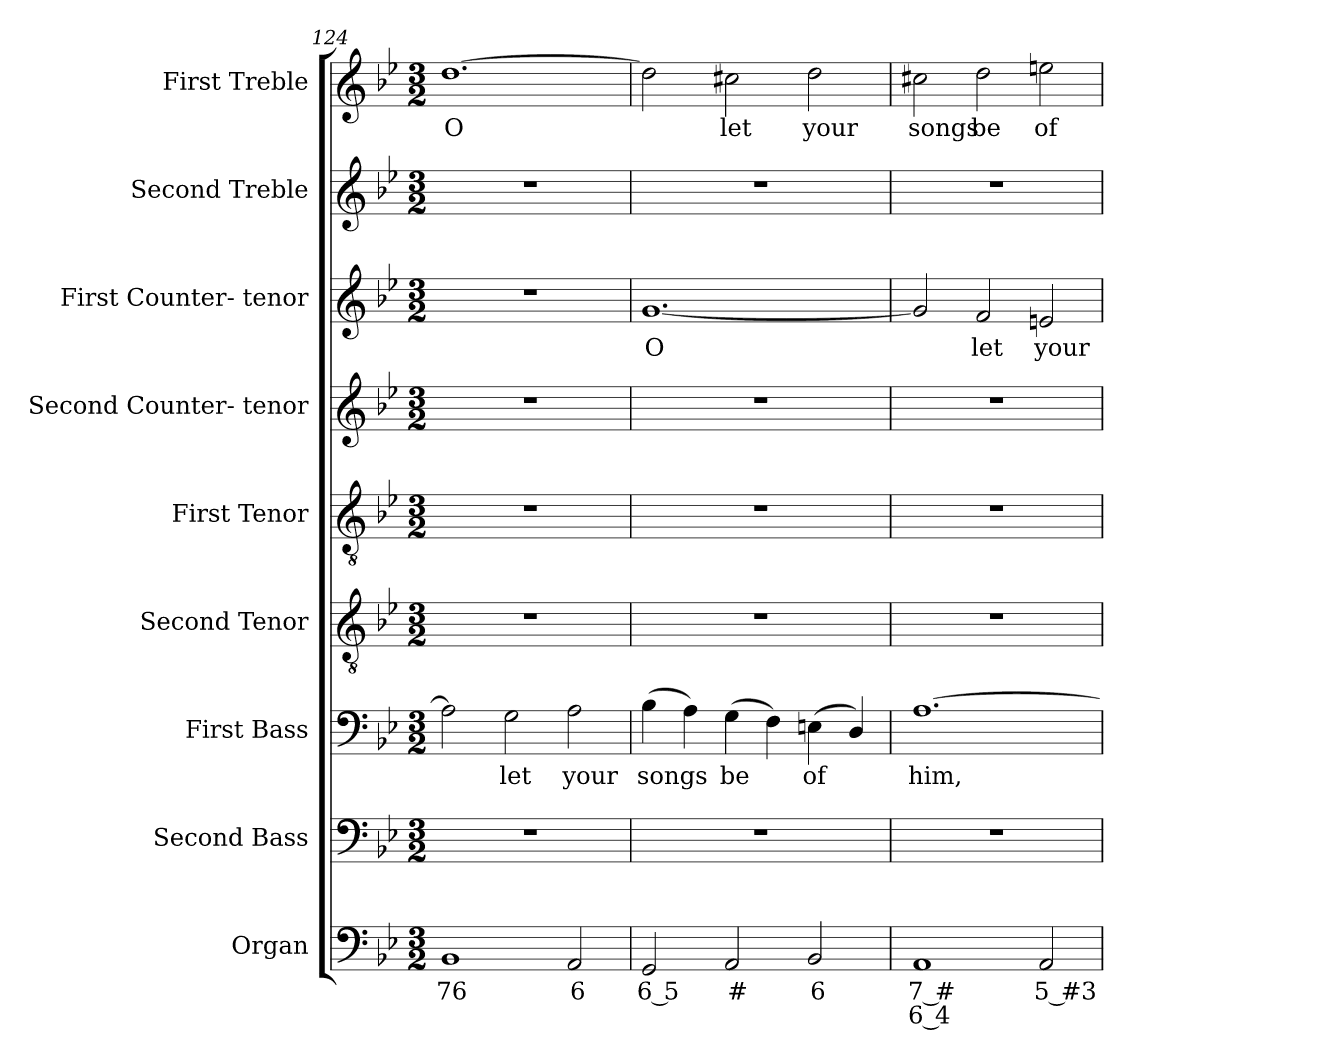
**kern	**text	**text	**kern	**kern	**text	**kern	**kern	**kern	**kern	**text	**kern	**kern	**text
*part9	*part9	*part9	*part8	*part7	*part7	*part6	*part5	*part4	*part3	*part3	*part2	*part1	*part1
*staff9	*staff9	*staff9	*staff8	*staff7	*staff7	*staff6	*staff5	*staff4	*staff3	*staff3	*staff2	*staff1	*staff1
*I"Organ	*	*	*I"Second Bass	*I"First Bass	*	*I"Second Tenor	*I"First Tenor	*I"Second Counter- tenor	*I"First Counter- tenor	*	*I"Second Treble	*I"First Treble	*
*I'Org.	*	*	*I'B2.	*I'B1.	*	*I'T2.	*I'T1.	*	*	*	*I'S2.	*	*
*clefF4	*	*	*clefF4	*clefF4	*	*clefGv2	*clefGv2	*clefG2	*clefG2	*	*clefG2	*clefG2	*
*	*	*	*	*	*	*ITrd7c12	*ITrd7c12	*	*	*	*	*	*
*k[b-e-]	*	*	*k[b-e-]	*k[b-e-]	*	*k[b-e-]	*k[b-e-]	*k[b-e-]	*k[b-e-]	*	*k[b-e-]	*k[b-e-]	*
*B-:	*	*	*B-:	*B-:	*	*B-:	*B-:	*B-:	*B-:	*	*B-:	*B-:	*
*M3/2	*	*	*M3/2	*M3/2	*	*M3/2	*M3/2	*M3/2	*M3/2	*	*M3/2	*M3/2	*
=124	=124	=124	=124	=124	=124	=124	=124	=124	=124	=124	=124	=124	=124
!	!LO:LY:b:color=#000000	!	!LO:N:vis=1	!	!	!LO:N:vis=1	!LO:N:vis=1	!LO:N:vis=1	!LO:N:vis=1	!	!LO:N:vis=1	!	!
!	!	!	!	!	!	!	!	!	!	!	!	!	!LO:LY:b:color=#000000
1BB-i	76	.	1.r	2Ai\]	.	1.r	1.r	1.r	1.r	.	1.r	[1.ddi	O
!	!	!	!	!	!LO:LY:b:color=#000000	!	!	!	!	!	!	!	!
.	.	.	.	2Gi\	let	.	.	.	.	.	.	.	.
!	!LO:LY:b:color=#000000	!	!	!	!	!	!	!	!	!	!	!	!
!	!	!	!	!	!LO:LY:b:color=#000000	!	!	!	!	!	!	!	!
2AAi/	6	.	.	2Ai\	your	.	.	.	.	.	.	.	.
=125	=125	=125	=125	=125	=125	=125	=125	=125	=125	=125	=125	=125	=125
!	!LO:LY:b:color=#000000	!	!LO:N:vis=1	!	!	!	!	!	!	!	!	!	!
!	!	!	!	!	!LO:LY:b:color=#000000	!LO:N:vis=1	!LO:N:vis=1	!LO:N:vis=1	!	!	!	!	!
!	!	!	!	!	!	!	!	!	!	!LO:LY:b:color=#000000	!LO:N:vis=1	!	!
2GGi/	6 5	.	1.r	(4B-i\	songs	1.r	1.r	1.r	[1.gi	O	1.r	2ddi\]	.
.	.	.	.	4Ai\)	.	.	.	.	.	.	.	.	.
!	!LO:LY:b:color=#000000	!	!	!	!	!	!	!	!	!	!	!	!
!	!	!	!	!	!LO:LY:b:color=#000000	!	!	!	!	!	!	!	!
!	!	!	!	!	!	!	!	!	!	!	!	!	!LO:LY:b:color=#000000
2AAi/	#	.	.	(4Gi\	be	.	.	.	.	.	.	2cc#Xi\	let
.	.	.	.	4Fi\)	.	.	.	.	.	.	.	.	.
!	!LO:LY:b:color=#000000	!	!	!	!	!	!	!	!	!	!	!	!
!	!	!	!	!	!LO:LY:b:color=#000000	!	!	!	!	!	!	!	!
!	!	!	!	!	!	!	!	!	!	!	!	!	!LO:LY:b:color=#000000
2BB-i/	6	.	.	(4Eni\	of	.	.	.	.	.	.	2ddi\	your
.	.	.	.	4Di/)	.	.	.	.	.	.	.	.	.
!!LO:PB:g=z
=126	=126	=126	=126	=126	=126	=126	=126	=126	=126	=126	=126	=126	=126
!	!LO:LY:b:color=#000000	!LO:LY:b:color=#000000	!LO:N:vis=1	!	!	!	!	!	!	!	!	!	!
!	!	!	!	!	!LO:LY:b:color=#000000	!LO:N:vis=1	!LO:N:vis=1	!LO:N:vis=1	!	!	!LO:N:vis=1	!	!
!	!	!	!	!	!	!	!	!	!	!	!	!	!LO:LY:b:color=#000000
1AAi	7 #	6 4	1.r	[1.Ai	him,	1.r	1.r	1.r	2gi/]	.	1.r	2cc#Xi\	songs
!	!	!	!	!	!	!	!	!	!	!LO:LY:b:color=#000000	!	!	!
!	!	!	!	!	!	!	!	!	!	!	!	!	!LO:LY:b:color=#000000
.	.	.	.	.	.	.	.	.	2fi/	let	.	2ddi\	be
!	!LO:LY:b:color=#000000	!	!	!	!	!	!	!	!	!	!	!	!
!	!	!	!	!	!	!	!	!	!	!LO:LY:b:color=#000000	!	!	!
!	!	!	!	!	!	!	!	!	!	!	!	!	!LO:LY:b:color=#000000
2AAi/	5 #3	.	.	.	.	.	.	.	2eni/	your	.	2eeni\	of
=	=	=	=	=	=	=	=	=	=	=	=	=	=
*-	*-	*-	*-	*-	*-	*-	*-	*-	*-	*-	*-	*-	*-
